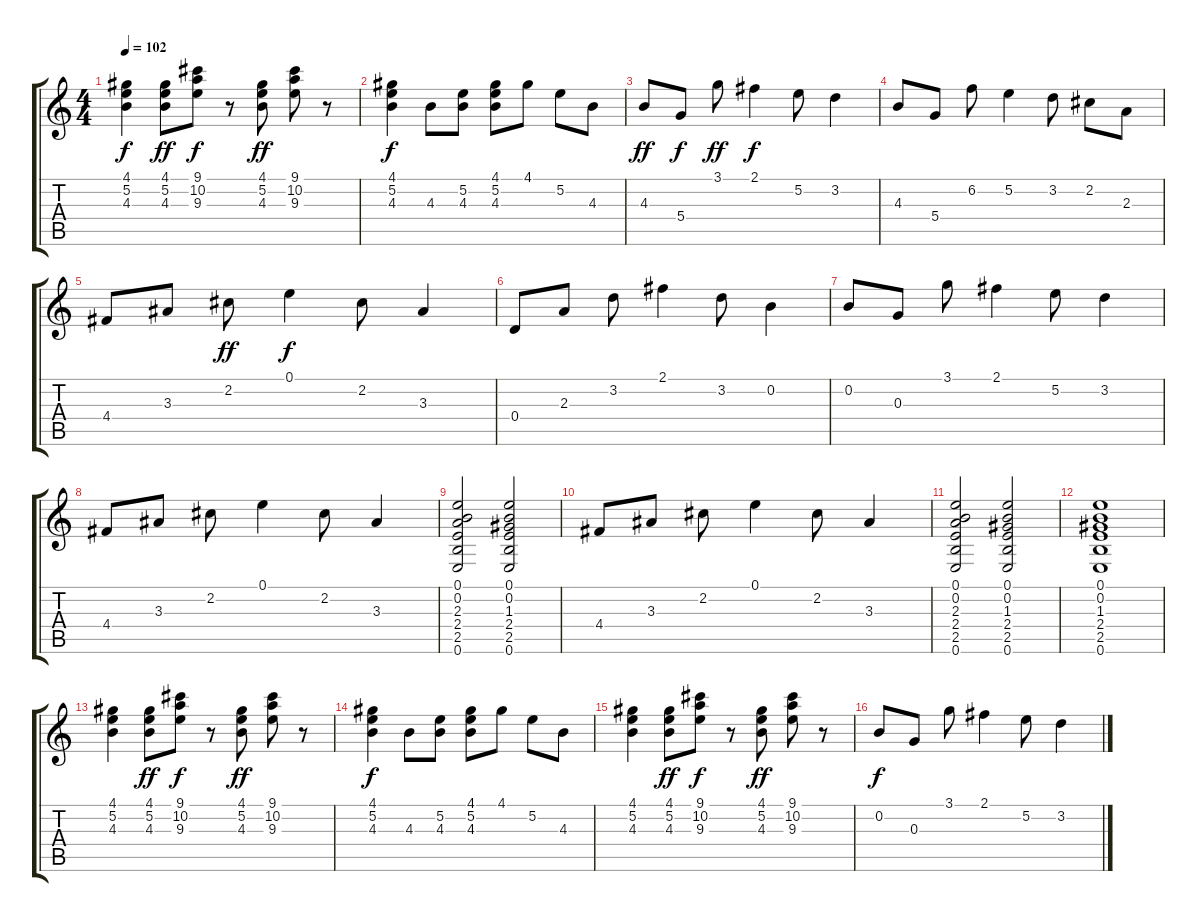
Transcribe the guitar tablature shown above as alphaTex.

\track "" {instrument acousticguitarsteel}
\staff {score tabs}
\tuning (E4 B3 G3 D3 A2 E2) {hide}
\ts (4 4)
\tempo 102
\clef g2
\ks c
(4.1 5.2 4.3).4{dy f} (4.1 5.2 4.3).8{dy ff} (9.1 10.2 9.3).8{dy f} r.8 (4.1 5.2 4.3).8{dy ff} (9.1 10.2 9.3).8 r.8 |
(4.1 5.2 4.3).4{dy f} 4.3.8 (5.2 4.3).8 (4.1 5.2 4.3).8 4.1.8 5.2.8 4.3.8 |
4.3.8{dy ff} 5.4.8{dy f} 3.1.8{dy ff} 2.1.4{dy f} 5.2.8 3.2.4 |
4.3.8 5.4.8 6.2.8 5.2.4 3.2.8 2.2.8 2.3.8 |
4.4.8 3.3.8 2.2.8{dy ff} 0.1.4{dy f} 2.2.8 3.3.4 |
0.4.8 2.3.8 3.2.8 2.1.4 3.2.8 0.2.4 |
0.2.8 0.3.8 3.1.8 2.1.4 5.2.8 3.2.4 |
4.4.8 3.3.8 2.2.8 0.1.4 2.2.8 3.3.4 |
(0.1 0.2 2.3 2.4 2.5 0.6).2 (0.1 0.2 1.3 2.4 2.5 0.6).2 |
4.4.8 3.3.8 2.2.8 0.1.4 2.2.8 3.3.4 |
(0.1 0.2 2.3 2.4 2.5 0.6).2 (0.1 0.2 1.3 2.4 2.5 0.6).2 |
(0.1 0.2 1.3 2.4 2.5 0.6).1 |
(4.1 5.2 4.3).4 (4.1 5.2 4.3).8{dy ff} (9.1 10.2 9.3).8{dy f} r.8 (4.1 5.2 4.3).8{dy ff} (9.1 10.2 9.3).8 r.8 |
(4.1 5.2 4.3).4{dy f} 4.3.8 (5.2 4.3).8 (4.1 5.2 4.3).8 4.1.8 5.2.8 4.3.8 |
(4.1 5.2 4.3).4 (4.1 5.2 4.3).8{dy ff} (9.1 10.2 9.3).8{dy f} r.8 (4.1 5.2 4.3).8{dy ff} (9.1 10.2 9.3).8 r.8 |
0.2.8{dy f} 0.3.8 3.1.8 2.1.4 5.2.8 3.2.4
